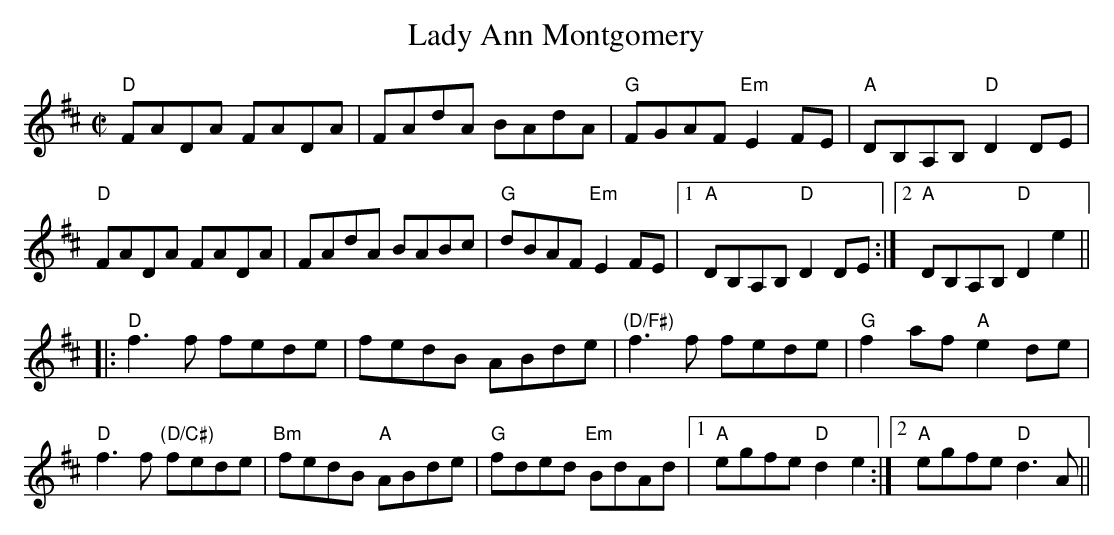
X:1
T:Lady Ann Montgomery
M:C|
L:1/8
K:D
"D"FADA FADA|FAdA BAdA|"G"FGAF "Em"E2FE|"A"DB,A,B, "D"D2DE|
"D"FADA FADA|FAdA BABc|"G"dBAF "Em"E2FE|1 "A"DB,A,B, "D"D2DE:|2 "A"DB,A,B, "D"D2e2||
|:"D"f3f fede|fedB ABde|"(D/F#)"f3f fede|"G"f2af "A"e2de|
"D"f3f "(D/C#)"fede|"Bm"fedB "A"ABde|"G"fded "Em"BdAd|1 "A"egfe "D"d2e2:|2 "A"egfe "D"d3A||
